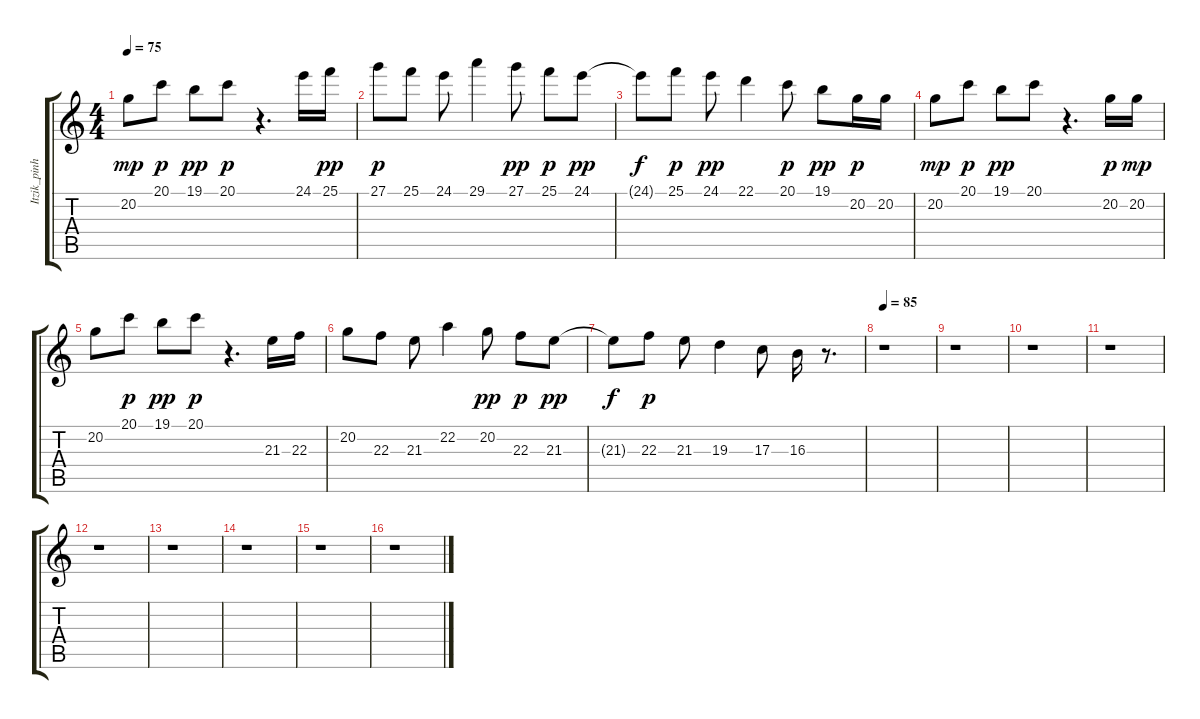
\track ("" "Itzik_pinh") {instrument tremolostrings}
\staff {score tabs}
\tuning (E4 B3 G3 D3 A2 E2) {hide}
\ts (4 4)
\tempo 75
\clef g2
\ks c
20.2.8{dy mp} 20.1.8{dy p} 19.1.8{dy pp} 20.1.8{dy p} r.4{d} 24.1.16 25.1.16{dy pp} |
27.1.8{dy p} 25.1.8 24.1.8 29.1.4 27.1.8{dy pp} 25.1.8{dy p} 24.1.8{dy pp} |
24.1{t}.8{dy f} 25.1.8{dy p} 24.1.8{dy pp} 22.1.4 20.1.8{dy p} 19.1.8{dy pp} 20.2.16{dy p} 20.2.16 |
20.2.8{dy mp} 20.1.8{dy p} 19.1.8{dy pp} 20.1.8 r.4{d} 20.2.16{dy p} 20.2.16{dy mp} |
20.2.8 20.1.8{dy p} 19.1.8{dy pp} 20.1.8{dy p} r.4{d} 21.3.16 22.3.16 |
20.2.8 22.3.8 21.3.8 22.2.4 20.2.8{dy pp} 22.3.8{dy p} 21.3.8{dy pp} |
21.3{t}.8{dy f} 22.3.8{dy p} 21.3.8 19.3.4 17.3.8 16.3.16 r.8{d} |
\tempo 85
r.1 |
r.1 |
r.1 |
r.1 |
r.1 |
r.1 |
r.1 |
r.1 |
r.1
